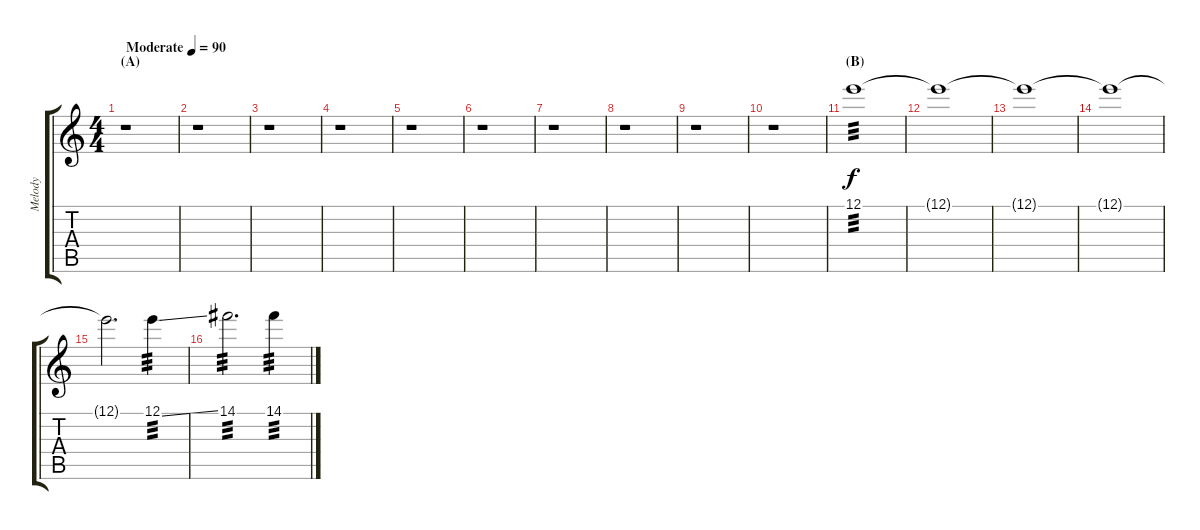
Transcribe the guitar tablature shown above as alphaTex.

\track ("Melody" "Melody") {instrument electricguitarjazz}
\staff {score tabs}
\tuning (E4 B3 G3 D3 A2 E2) {hide}
\ts (4 4)
\section ("" "(A)")
\tempo (90 "Moderate")
\clef g2
\ks c
r.1{dy f instrument electricguitarjazz} |
r.1 |
r.1 |
r.1 |
r.1 |
r.1 |
r.1 |
r.1 |
r.1 |
r.1 |
\section ("" "(B)")
12.1.1{tp 3} |
12.1{t}.1 |
12.1{t}.1 |
12.1{t}.1 |
12.1{t}.2{d} 12.1{ss}.4{tp 3} |
14.1.2{d tp 3} 14.1{ss}.4{tp 3}
